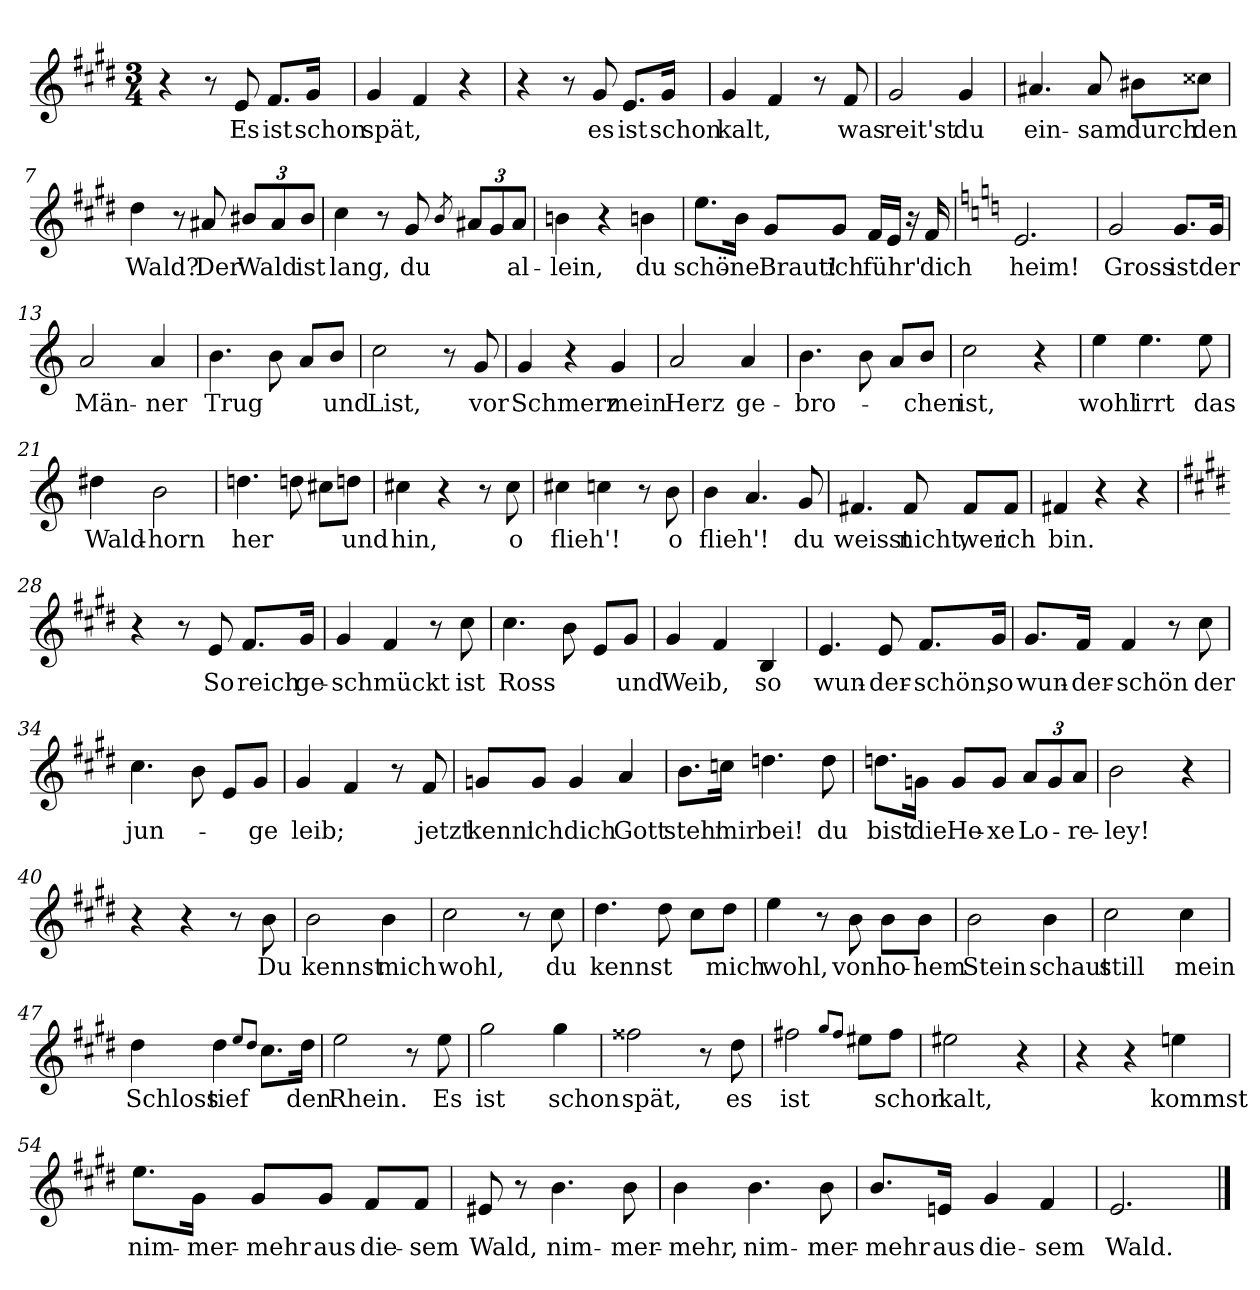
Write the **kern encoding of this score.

**kern	**text
*part1	*part1
*staff1	*staff1
*clefG2	*
*k[f#c#g#d#]	*
*M3/4	*
=1	=1
4r	.
8r	.
!	!LO:LY:b
8e/	Es
!	!LO:LY:b
8.f#/L	ist
!	!LO:LY:b
16g#/Jk	schon
=2	=2
!	!LO:LY:b
4g#/	spät,
4f#/	.
4r	.
=3	=3
4r	.
8r	.
!	!LO:LY:b
8g#/	es
!	!LO:LY:b
8.e/L	ist
!	!LO:LY:b
16g#/Jk	schon
=4	=4
!	!LO:LY:b
4g#/	kalt,
4f#/	.
8r	.
!	!LO:LY:b
8f#/	was
=5	=5
!	!LO:LY:b
2g#/	reit'st
!	!LO:LY:b
4g#/	du
=6	=6
!	!LO:LY:b
4.a#X/	ein-
!	!LO:LY:b
8a#/	-sam
!	!LO:LY:b
8b#X\L	durch
!	!LO:LY:b
8cc##X\J	den
=7	=7
!	!LO:LY:b
4dd#\	Wald?
8r	.
!	!LO:LY:b
8a#X/	Der
!	!LO:LY:b
12b#X/L	Wald
12a#/	.
!	!LO:LY:b
12b#/J	ist
!!LO:LB:g=z
=8	=8
!	!LO:LY:b
4cc#\	lang,
8r	.
!	!LO:LY:b
8g#/	du
8qb/	.
12a#X/L	.
12g#/	.
!	!LO:LY:b
12a#/J	al-
=9	=9
!	!LO:LY:b
4bn\	-lein,
4r	.
!	!LO:LY:b
4bn\	du
=10	=10
!	!LO:LY:b
8.ee\L	schö-
!	!LO:LY:b
16b\Jk	-ne
!	!LO:LY:b
8g#/L	Braut!
!	!LO:LY:b
8g#/J	ich
!	!LO:LY:b
16f#/LL	führ'
16e/JJ	.
16r	.
!	!LO:LY:b
16f#/	dich
=11	=11
*k[]	*
!	!LO:LY:b
2.e/	heim!
=12	=12
!	!LO:LY:b
2g/	Gross
!	!LO:LY:b
8.g/L	ist
!	!LO:LY:b
16g/Jk	der
=13	=13
!	!LO:LY:b
2a/	Män-
!	!LO:LY:b
4a/	-ner
=14	=14
!	!LO:LY:b
4.b\	Trug
8b\	.
8a/L	.
!	!LO:LY:b
8b/J	und
!!LO:LB:g=z
=15	=15
!	!LO:LY:b
2cc\	List,
8r	.
!	!LO:LY:b
8g/	vor
=16	=16
!	!LO:LY:b
4g/	Schmerz
4r	.
!	!LO:LY:b
4g/	mein
=17	=17
!	!LO:LY:b
2a/	Herz
!	!LO:LY:b
4a/	ge-
=18	=18
!	!LO:LY:b
4.b\	-bro-
8b\	.
8a/L	.
!	!LO:LY:b
8b/J	-chen
=19	=19
!	!LO:LY:b
2cc\	ist,
4r	.
=20	=20
!	!LO:LY:b
4ee\	wohl
!	!LO:LY:b
4.ee\	irrt
!	!LO:LY:b
8ee\	das
=21	=21
!	!LO:LY:b
4dd#X\	Wald-
!	!LO:LY:b
2b\	-horn
=22	=22
!	!LO:LY:b
4.ddn\	her
8ddn\	.
8cc#X\L	.
!	!LO:LY:b
8ddn\J	und
=23	=23
!	!LO:LY:b
4cc#X\	hin,
4r	.
8r	.
!	!LO:LY:b
8cc#\	o
!!LO:LB:g=z
=24	=24
!	!LO:LY:b
4cc#X\	flieh'!
4ccn\	.
8r	.
!	!LO:LY:b
8b\	o
=25	=25
!	!LO:LY:b
4b\	flieh'!
4.a/	.
!	!LO:LY:b
8g/	du
=26	=26
!	!LO:LY:b
4.f#X/	weisst
!	!LO:LY:b
8f#/	nicht,
!	!LO:LY:b
8f#/L	wer
!	!LO:LY:b
8f#/J	ich
=27	=27
!	!LO:LY:b
4f#X/	bin.
4r	.
4r	.
=28	=28
*k[f#c#g#d#]	*
4r	.
8r	.
!	!LO:LY:b
8e/	So
!	!LO:LY:b
8.f#/L	reich
!	!LO:LY:b
16g#/Jk	ge-
=29	=29
!	!LO:LY:b
4g#/	-schmückt
4f#/	.
8r	.
!	!LO:LY:b
8cc#\	ist
=30	=30
!	!LO:LY:b
4.cc#\	Ross
8b\	.
8e/L	.
!	!LO:LY:b
8g#/J	und
=31	=31
!	!LO:LY:b
4g#/	Weib,
4f#/	.
!	!LO:LY:b
4B/	so
!!LO:LB:g=z
=32	=32
!	!LO:LY:b
4.e/	wun-
!	!LO:LY:b
8e/	-der-
!	!LO:LY:b
8.f#/L	-schön,
!	!LO:LY:b
16g#/Jk	so
=33	=33
!	!LO:LY:b
8.g#/L	wun-
!	!LO:LY:b
16f#/Jk	-der-
!	!LO:LY:b
4f#/	-schön
8r	.
!	!LO:LY:b
8cc#\	der
=34	=34
!	!LO:LY:b
4.cc#\	jun-
8b\	.
8e/L	.
!	!LO:LY:b
8g#/J	-ge
=35	=35
!	!LO:LY:b
4g#/	leib;
4f#/	.
8r	.
!	!LO:LY:b
8f#/	jetzt
=36	=36
!	!LO:LY:b
8gn/L	kenn'
!	!LO:LY:b
8g/J	ich
!	!LO:LY:b
4g/	dich
!	!LO:LY:b
4a/	Gott
=37	=37
!	!LO:LY:b
8.b\L	steh'
!	!LO:LY:b
16ccn\Jk	mir
!	!LO:LY:b
4.ddn\	bei!
!	!LO:LY:b
8dd\	du
!!LO:LB:g=z
=38	=38
!	!LO:LY:b
8.ddn\L	bist
!	!LO:LY:b
16gn\Jk	die
!	!LO:LY:b
8g/L	He-
!	!LO:LY:b
8g/J	-xe
!	!LO:LY:b
12a/L	Lo-
12g/	.
!	!LO:LY:b
12a/J	-re-
=39	=39
!	!LO:LY:b
2b\	-ley!
4r	.
=40	=40
4r	.
4r	.
8r	.
!	!LO:LY:b
8b\	Du
=41	=41
!	!LO:LY:b
2b\	kennst
!	!LO:LY:b
4b\	mich
=42	=42
!	!LO:LY:b
2cc#\	wohl,
8r	.
!	!LO:LY:b
8cc#\	du
=43	=43
!	!LO:LY:b
4.dd#\	kennst
8dd#\	.
8cc#\L	.
!	!LO:LY:b
8dd#\J	mich
=44	=44
!	!LO:LY:b
4ee\	wohl,
8r	.
!	!LO:LY:b
8b\	von
!	!LO:LY:b
8b\L	ho-
!	!LO:LY:b
8b\J	-hem
=45	=45
!	!LO:LY:b
2b\	Stein
!	!LO:LY:b
4b\	schaut
!!LO:LB:g=z
=46	=46
!	!LO:LY:b
2cc#\	still
!	!LO:LY:b
4cc#\	mein
=47	=47
!	!LO:LY:b
4dd#\	Schloss
!	!LO:LY:b
4dd#\	tief
8qee/L	.
8qdd#/J	.
8.cc#\L	.
!	!LO:LY:b
16dd#\Jk	den
=48	=48
!	!LO:LY:b
2ee\	Rhein.
8r	.
!	!LO:LY:b
8ee\	Es
=49	=49
!	!LO:LY:b
2gg#\	ist
!	!LO:LY:b
4gg#\	schon
=50	=50
!	!LO:LY:b
2ff##X\	spät,
8r	.
!	!LO:LY:b
8dd#\	es
=51	=51
!	!LO:LY:b
2ff#X\	ist
8qgg#/L	.
8qff#/J	.
8ee#X\L	.
!	!LO:LY:b
8ff#\J	schon
=52	=52
!	!LO:LY:b
2ee#X\	kalt,
4r	.
=53	=53
4r	.
4r	.
!	!LO:LY:b
4een\	kommst
!!LO:LB:g=z
=54	=54
!	!LO:LY:b
8.ee\L	nim-
!	!LO:LY:b
16g#\Jk	-mer-
!	!LO:LY:b
8g#/L	-mehr
!	!LO:LY:b
8g#/J	aus
!	!LO:LY:b
8f#/L	die-
!	!LO:LY:b
8f#/J	-sem
=55	=55
!	!LO:LY:b
8e#X/	Wald,
8r	.
!	!LO:LY:b
4.b\	nim-
!	!LO:LY:b
8b\	-mer-
=56	=56
!	!LO:LY:b
4b\	-mehr,
!	!LO:LY:b
4.b\	nim-
!	!LO:LY:b
8b\	-mer-
=57	=57
!	!LO:LY:b
8.b/L	-mehr
!	!LO:LY:b
16en/Jk	aus
!	!LO:LY:b
4g#/	die-
!	!LO:LY:b
4f#/	-sem
=58	=58
!	!LO:LY:b
2.e/	Wald.
==	==
*-	*-
